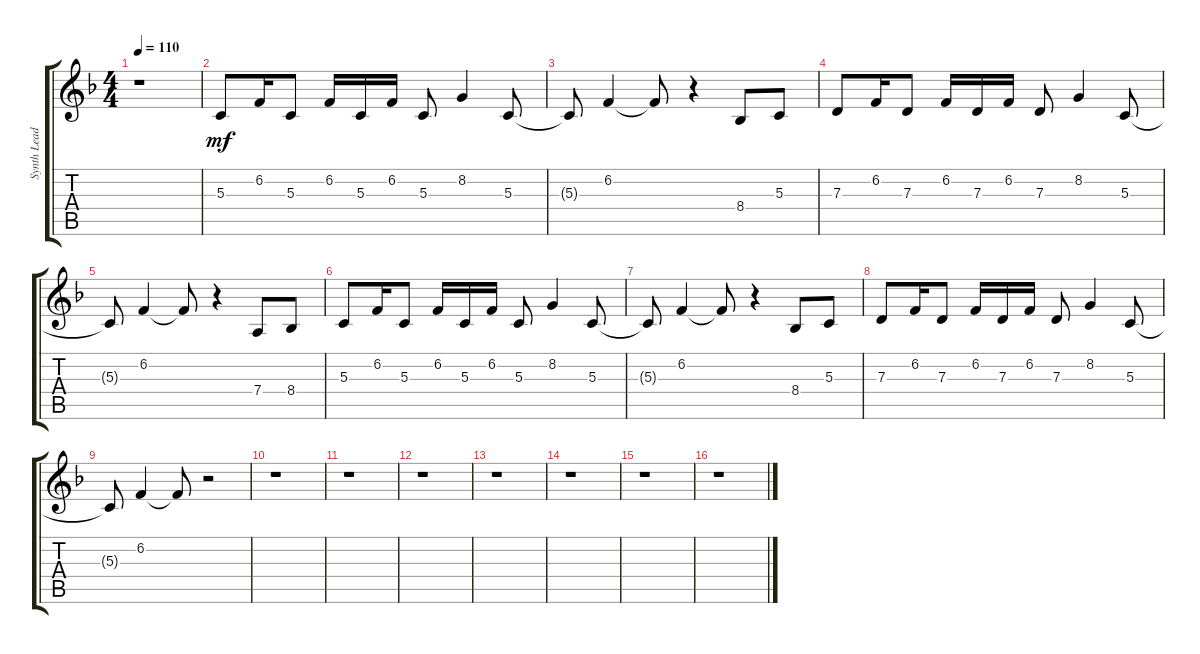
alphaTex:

\track ("Synth Lead" "Synth Lead") {instrument lead2sawtooth}
\staff {score tabs}
\tuning (E4 B3 G3 D3 A2 E2) {hide}
\ts (4 4)
\tempo 110
\clef g2
\ks f
r.1{dy mf} |
5.3.8 6.2.16 5.3.8 6.2.16 5.3.16 6.2.16 5.3.8 8.2.4 5.3.8 |
5.3{t}.8 6.2.4 6.2{t}.8 r.4 8.4.8 5.3.8 |
7.3.8 6.2.16 7.3.8 6.2.16 7.3.16 6.2.16 7.3.8 8.2.4 5.3.8 |
5.3{t}.8 6.2.4 6.2{t}.8 r.4 7.4.8 8.4.8 |
5.3.8 6.2.16 5.3.8 6.2.16 5.3.16 6.2.16 5.3.8 8.2.4 5.3.8 |
5.3{t}.8 6.2.4 6.2{t}.8 r.4 8.4.8 5.3.8 |
7.3.8 6.2.16 7.3.8 6.2.16 7.3.16 6.2.16 7.3.8 8.2.4 5.3.8 |
5.3{t}.8 6.2.4 6.2{t}.8 r.2 |
r.1 |
r.1 |
r.1 |
r.1 |
r.1 |
r.1 |
r.1
